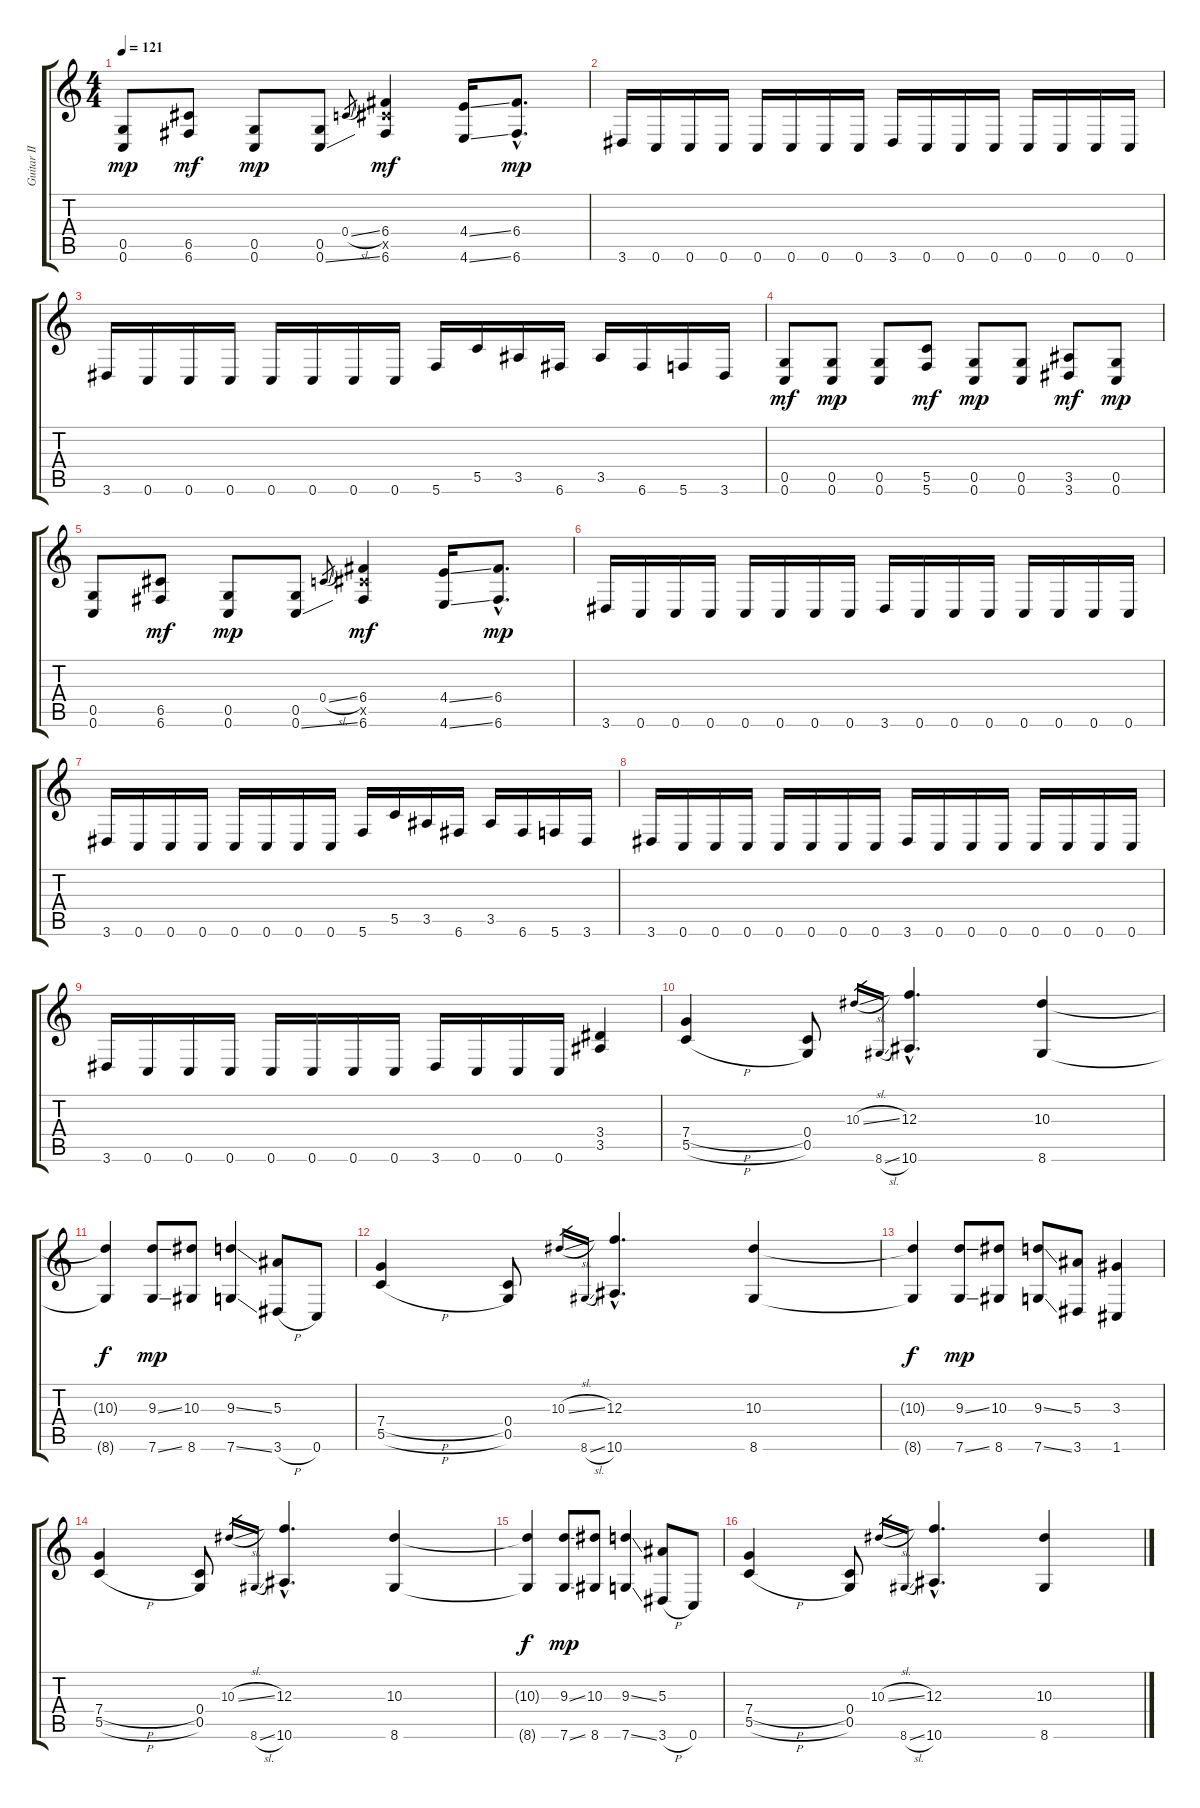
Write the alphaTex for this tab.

\track ("Guitar II" "Guitar II") {instrument distortionguitar}
\staff {score tabs}
\tuning (D4 A3 F3 C3 G2 C2) {hide}
\ts (4 4)
\tempo 121
\clef g2
\ks c
(0.5 0.6).8{dy mp} (6.5 6.6).8{dy mf} (0.5 0.6).8{dy mp} (0.5 0.6{ss}).8 0.4{sl}.8{gr} (6.4 6.5{x} 6.6).4{dy mf} (4.4{ss} 4.6{ss}).16 (6.4{hac} 6.6{hac}).8{d dy mp} |
3.6.16 0.6.16 0.6.16 0.6.16 0.6.16 0.6.16 0.6.16 0.6.16 3.6.16 0.6.16 0.6.16 0.6.16 0.6.16 0.6.16 0.6.16 0.6.16 |
3.6.16 0.6.16 0.6.16 0.6.16 0.6.16 0.6.16 0.6.16 0.6.16 5.6.16 5.5.16 3.5.16 6.6.16 3.5.16 6.6.16 5.6.16 3.6.16 |
(0.5 0.6).8{dy mf} (0.5 0.6).8{dy mp} (0.5 0.6).8 (5.5 5.6).8{dy mf} (0.5 0.6).8{dy mp} (0.5 0.6).8 (3.5 3.6).8{dy mf} (0.5 0.6).8{dy mp} |
(0.5 0.6).8 (6.5 6.6).8{dy mf} (0.5 0.6).8{dy mp} (0.5 0.6{ss}).8 0.4{sl}.8{gr} (6.4 6.5{x} 6.6).4{dy mf} (4.4{ss} 4.6{ss}).16 (6.4{hac} 6.6{hac}).8{d dy mp} |
3.6.16 0.6.16 0.6.16 0.6.16 0.6.16 0.6.16 0.6.16 0.6.16 3.6.16 0.6.16 0.6.16 0.6.16 0.6.16 0.6.16 0.6.16 0.6.16 |
3.6.16 0.6.16 0.6.16 0.6.16 0.6.16 0.6.16 0.6.16 0.6.16 5.6.16 5.5.16 3.5.16 6.6.16 3.5.16 6.6.16 5.6.16 3.6.16 |
3.6.16 0.6.16 0.6.16 0.6.16 0.6.16 0.6.16 0.6.16 0.6.16 3.6.16 0.6.16 0.6.16 0.6.16 0.6.16 0.6.16 0.6.16 0.6.16 |
3.6.16 0.6.16 0.6.16 0.6.16 0.6.16 0.6.16 0.6.16 0.6.16 3.6.16 0.6.16 0.6.16 0.6.16 (3.4 3.5).4 |
(7.4{h} 5.5{h}).4 (0.4 0.5).8 10.3{sl}.16{gr} 8.6{sl}.16{gr} (12.3 10.6{hac}).4{d} (10.3 8.6).4 |
(10.3{t} 8.6{t}).4{dy f} (9.3{ss} 7.6{ss}).8{dy mp} (10.3 8.6).8 (9.3{ss} 7.6{ss}).4 (5.3 3.6{h}).8 0.6.8 |
(7.4{h} 5.5{h}).4 (0.4 0.5).8 10.3{sl}.16{gr} 8.6{sl}.16{gr} (12.3 10.6{hac}).4{d} (10.3 8.6).4 |
(10.3{t} 8.6{t}).4{dy f} (9.3{ss} 7.6{ss}).8{dy mp} (10.3 8.6).8 (9.3{ss} 7.6{ss}).8 (5.3 3.6).8 (3.3 1.6).4 |
(7.4{h} 5.5{h}).4 (0.4 0.5).8 10.3{sl}.16{gr} 8.6{sl}.16{gr} (12.3 10.6{hac}).4{d} (10.3 8.6).4 |
(10.3{t} 8.6{t}).4{dy f} (9.3{ss} 7.6{ss}).8{dy mp} (10.3 8.6).8 (9.3{ss} 7.6{ss}).4 (5.3 3.6{h}).8 0.6.8 |
(7.4{h} 5.5{h}).4 (0.4 0.5).8 10.3{sl}.16{gr} 8.6{sl}.16{gr} (12.3 10.6{hac}).4{d} (10.3 8.6).4
